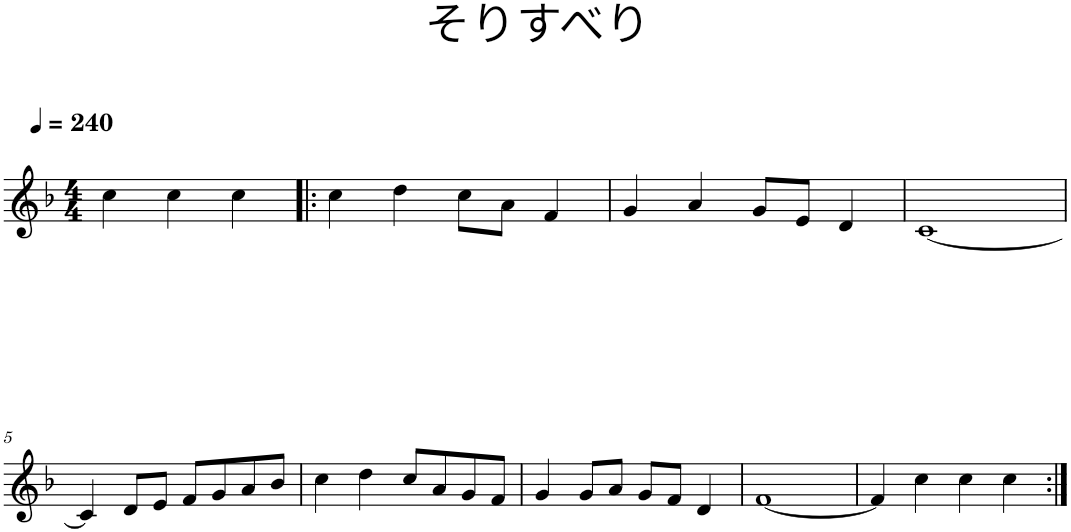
**kern
*part1
*staff1
*I"Piano
*I'Pno.
*clefG2
*k[b-]
*F:
*M4/4
*MM240
=1
4cc\
4cc\
4cc\
=2!|:
4cc\
4dd\
8cc\L
8a\J
4f/
=3
4g/
4a/
8g/L
8e/J
4d/
=4
[1c
!!LO:LB:g=z
=5
4c/]
8d/L
8e/J
8f/L
8g/
8a/
8b-/J
=6
4cc\
4dd\
8cc/L
8a/
8g/
8f/J
=7
4g/
8g/L
8a/J
8g/L
8f/J
4d/
=8
[1f
=9
4f/]
4cc\
4cc\
4cc\
=:|!
*-
